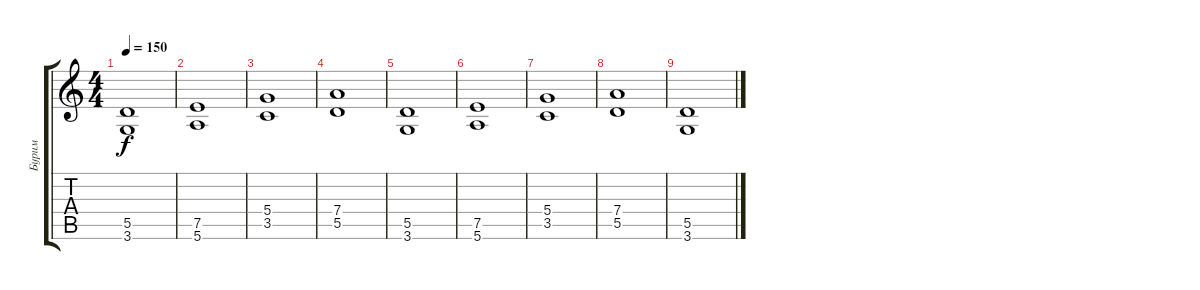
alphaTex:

\track ("Бурим" "Бурим") {instrument distortionguitar}
\staff {score tabs}
\tuning (E4 B3 G3 D3 A2 E2) {hide}
\ts (4 4)
\tempo 150
\clef g2
\ks c
(5.5 3.6).1{dy f} |
(7.5 5.6).1 |
(5.4 3.5).1 |
(7.4 5.5).1 |
(5.5 3.6).1 |
(7.5 5.6).1 |
(5.4 3.5).1 |
(7.4 5.5).1 |
(5.5 3.6).1
